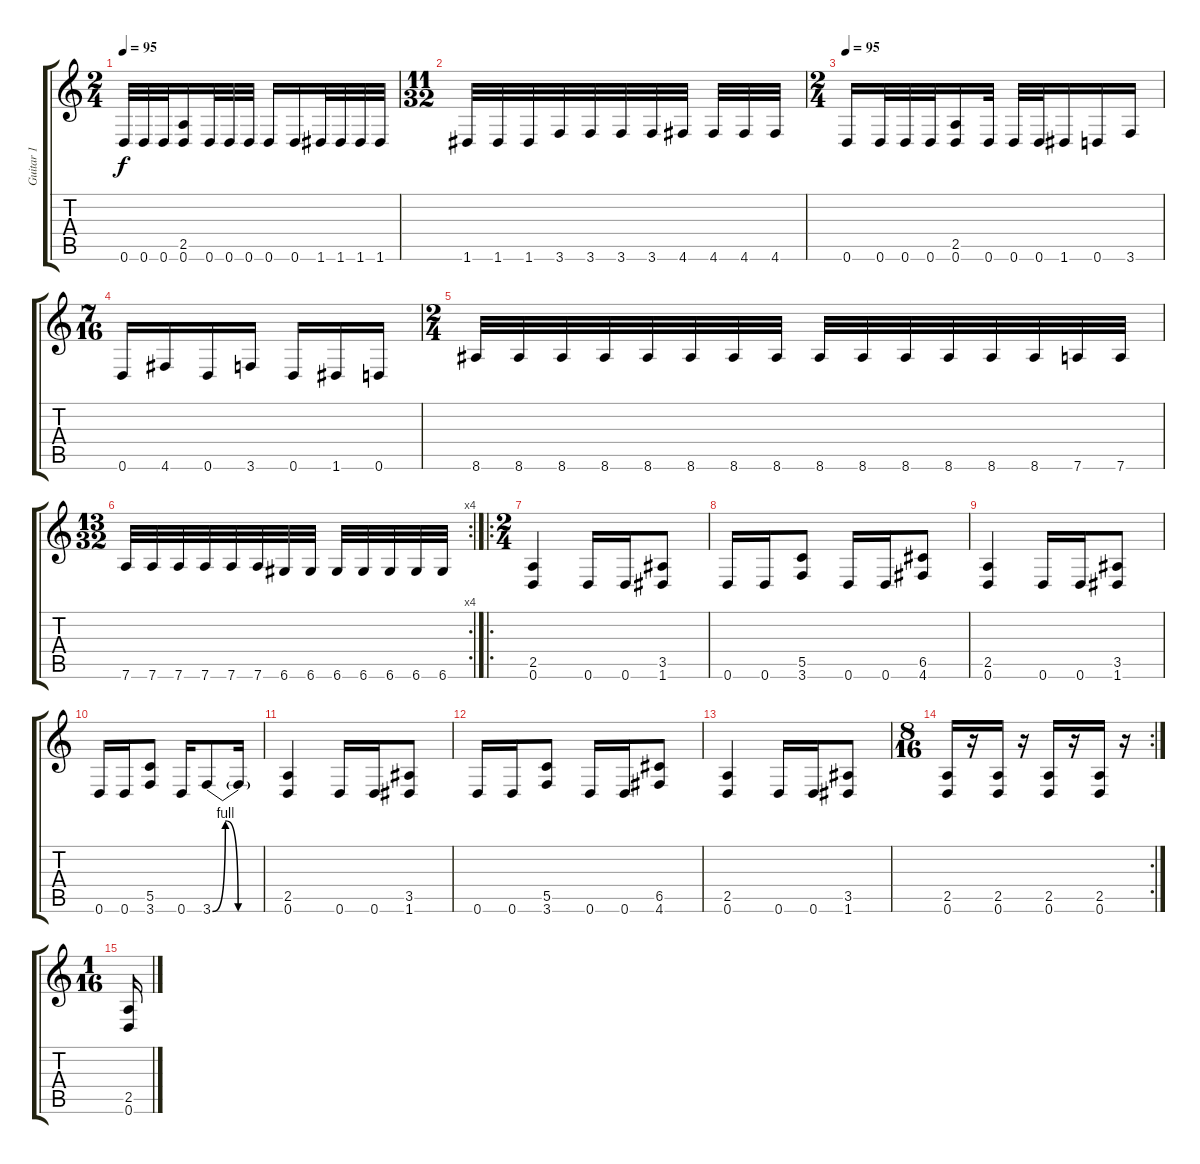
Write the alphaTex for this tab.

\track ("Guitar 1" "Guitar 1") {instrument distortionguitar}
\staff {score tabs}
\tuning (D4 A3 F3 C3 G2 D2) {hide}
\ts (2 4)
\tempo 95
\clef g2
\ks c
0.6.32{dy f} 0.6.32 0.6.32 (2.5 0.6).16 0.6.32 0.6.32 0.6.32 0.6.16 0.6.16 1.6.32 1.6.32 1.6.32 1.6.32 |
\ts (11 32)
1.6.32 1.6.32 1.6.32 3.6.32 3.6.32 3.6.32 3.6.32 4.6.32 4.6.32 4.6.32 4.6.32 |
\ts (2 4)
\tempo 95
0.6.16 0.6.32 0.6.32 0.6.32 (2.5 0.6).16 0.6.32 0.6.32 0.6.32 1.6.16 0.6.16 3.6.16 |
\ts (7 16)
0.6.16 4.6.16 0.6.16 3.6.16 0.6.16 1.6.16 0.6.16 |
\ts (2 4)
8.6.32 8.6.32 8.6.32 8.6.32 8.6.32 8.6.32 8.6.32 8.6.32 8.6.32 8.6.32 8.6.32 8.6.32 8.6.32 8.6.32 7.6.32 7.6.32 |
\rc 4
\ts (13 32)
7.6.32 7.6.32 7.6.32 7.6.32 7.6.32 7.6.32 6.6.32 6.6.32 6.6.32 6.6.32 6.6.32 6.6.32 6.6.32 |
\ro
\ts (2 4)
(2.5 0.6).4 0.6.16 0.6.16 (3.5 1.6).8 |
0.6.16 0.6.16 (5.5 3.6).8 0.6.16 0.6.16 (6.5 4.6).8 |
(2.5 0.6).4 0.6.16 0.6.16 (3.5 1.6).8 |
0.6.16 0.6.16 (5.5 3.6).8 0.6.16 3.6{be (custom 0 0 15 4 30 0 60 0)}.8 3.6{t}.16 |
(2.5 0.6).4 0.6.16 0.6.16 (3.5 1.6).8 |
0.6.16 0.6.16 (5.5 3.6).8 0.6.16 0.6.16 (6.5 4.6).8 |
(2.5 0.6).4 0.6.16 0.6.16 (3.5 1.6).8 |
\rc 2
\ts (8 16)
(2.5 0.6).16 r.16 (2.5 0.6).16 r.16 (2.5 0.6).16 r.16 (2.5 0.6).16 r.16 |
\ts (1 16)
(2.5 0.6).16
